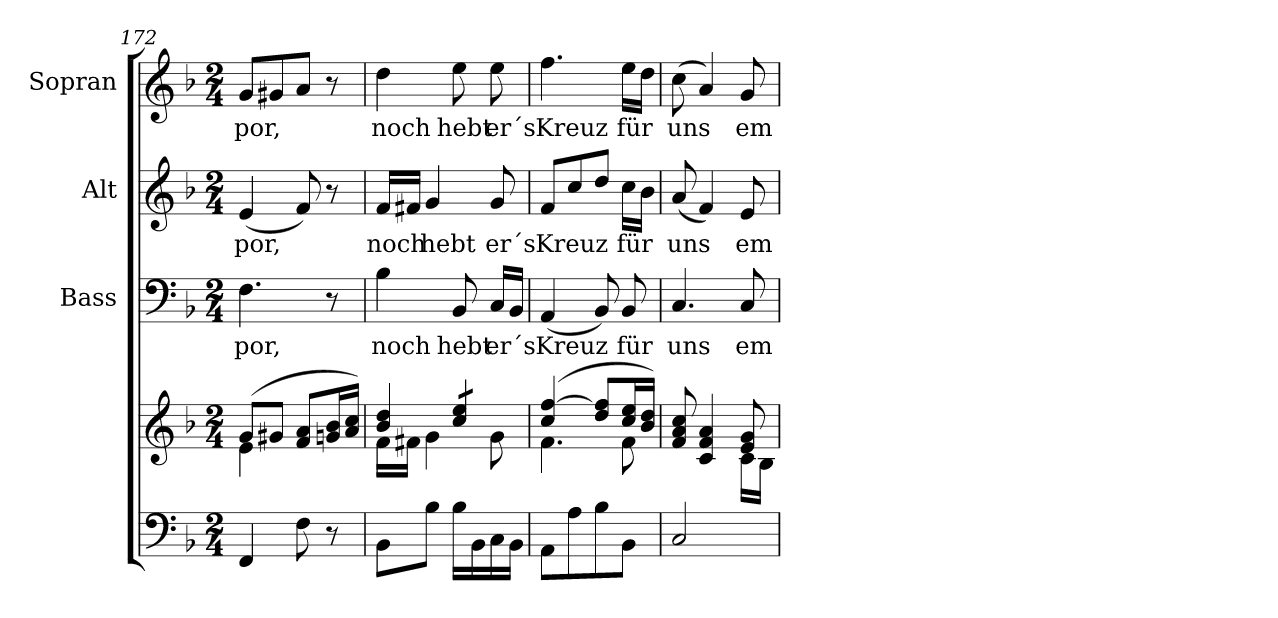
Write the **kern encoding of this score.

**kern	**kern	**kern	**text	**kern	**text	**kern	**text
*part4	*part4	*part3	*part3	*part2	*part2	*part1	*part1
*staff5	*staff4	*staff3	*staff3	*staff2	*staff2	*staff1	*staff1
*	*	*I"Bass	*	*I"Alt	*	*I"Sopran	*
*	*	*I'B.	*	*I'A.	*	*I'S.	*
*clefF4	*clefG2	*clefF4	*	*clefG2	*	*clefG2	*
*k[b-]	*k[b-]	*k[b-]	*	*k[b-]	*	*k[b-]	*
*F:	*F:	*F:	*	*F:	*	*F:	*
*M2/4	*M2/4	*M2/4	*	*M2/4	*	*M2/4	*
=172	=172	=172	=172	=172	=172	=172	=172
*	*^	*	*	*	*	*	*
!	!	!	!	!LO:LY:b	!	!LO:LY:b	!	!LO:LY:b
4FF/	(>8g/L	4e\	4.F\	-por,	(<4e/	-por,	8g/L	-por,
.	8g#X/J	.	.	.	.	.	8g#X/	.
8F\	8f/ 8a/L	4ryy	.	.	8f/)	.	8a/J	.
8r	16gn/ 16b-/L	.	8r	.	8r	.	8r	.
.	16a/ 16cc/JJ)	.	.	.	.	.	.	.
=173	=173	=173	=173	=173	=173	=173	=173	=173
!	!	!	!	!LO:LY:b	!	!LO:LY:b	!	!LO:LY:b
8BB-\L	4b-/ 4dd/	16f\LL	4B-\	noch	16f/LL	noch	4dd\	noch
.	.	16f#X\JJ	.	.	16f#X/JJ	.	.	.
!	!	!	!	!	!	!LO:LY:b	!	!
8B-\J	.	4g\	.	.	4g/	hebt	.	.
!	!	!	!	!LO:LY:b	!	!	!	!LO:LY:b
*	*tremolo	*	*	*	*	*	*	*
16B-\LL	8cc/ 8ee/L	.	8BB-/	hebt	.	.	8ee\	hebt
16BB-\	.	.	.	.	.	.	.	.
!	!	!	!	!LO:LY:b	!	!LO:LY:b	!	!LO:LY:b
16C\	8cc/ 8ee/J	8g\	16C/LL	er´s	8g/	er´s	8ee\	er´s
*	*Xtremolo	*	*	*	*	*	*	*
16BB-\JJ	.	.	16BB-/JJ	.	.	.	.	.
=174	=174	=174	=174	=174	=174	=174	=174	=174
!	!	!	!	!LO:LY:b	!	!LO:LY:b	!	!LO:LY:b
8AA\L	(4cc/ [>4ff/	4.f\	(<4AA/	Kreuz	8f/L	Kreuz	4.ff\	Kreuz
8A\	.	.	.	.	8cc/	.	.	.
8B-\	8dd/ 8ff/]L	.	8BB-/)	.	8dd/J	.	.	.
!	!	!	!	!LO:LY:b	!	!LO:LY:b	!	!LO:LY:b
8BB-\J	16cc/ 16ee/L	8f\	8BB-/	für	16cc\LL	für	16ee\LL	für
.	16b-/ 16dd/JJ)	.	.	.	16b-\JJ	.	16dd\JJ	.
=175	=175	=175	=175	=175	=175	=175	=175	=175
!	!	!	!	!LO:LY:b	!	!LO:LY:b	!	!LO:LY:b
2C/	8f/ 8a/ 8cc/	4.ryy	4.C/	uns	(<8a/	uns	(>8cc\	uns
.	4c/ 4f/ 4a/	.	.	.	4f/)	.	4a/)	.
!	!	!	!	!LO:LY:b	!	!LO:LY:b	!	!LO:LY:b
.	8e/ 8g/	16c\LL	8C/	em-	8e/	em-	8g/	em-
.	.	16B-\JJ	.	.	.	.	.	.
*	*v	*v	*	*	*	*	*	*
=	=	=	=	=	=	=	=
*-	*-	*-	*-	*-	*-	*-	*-
